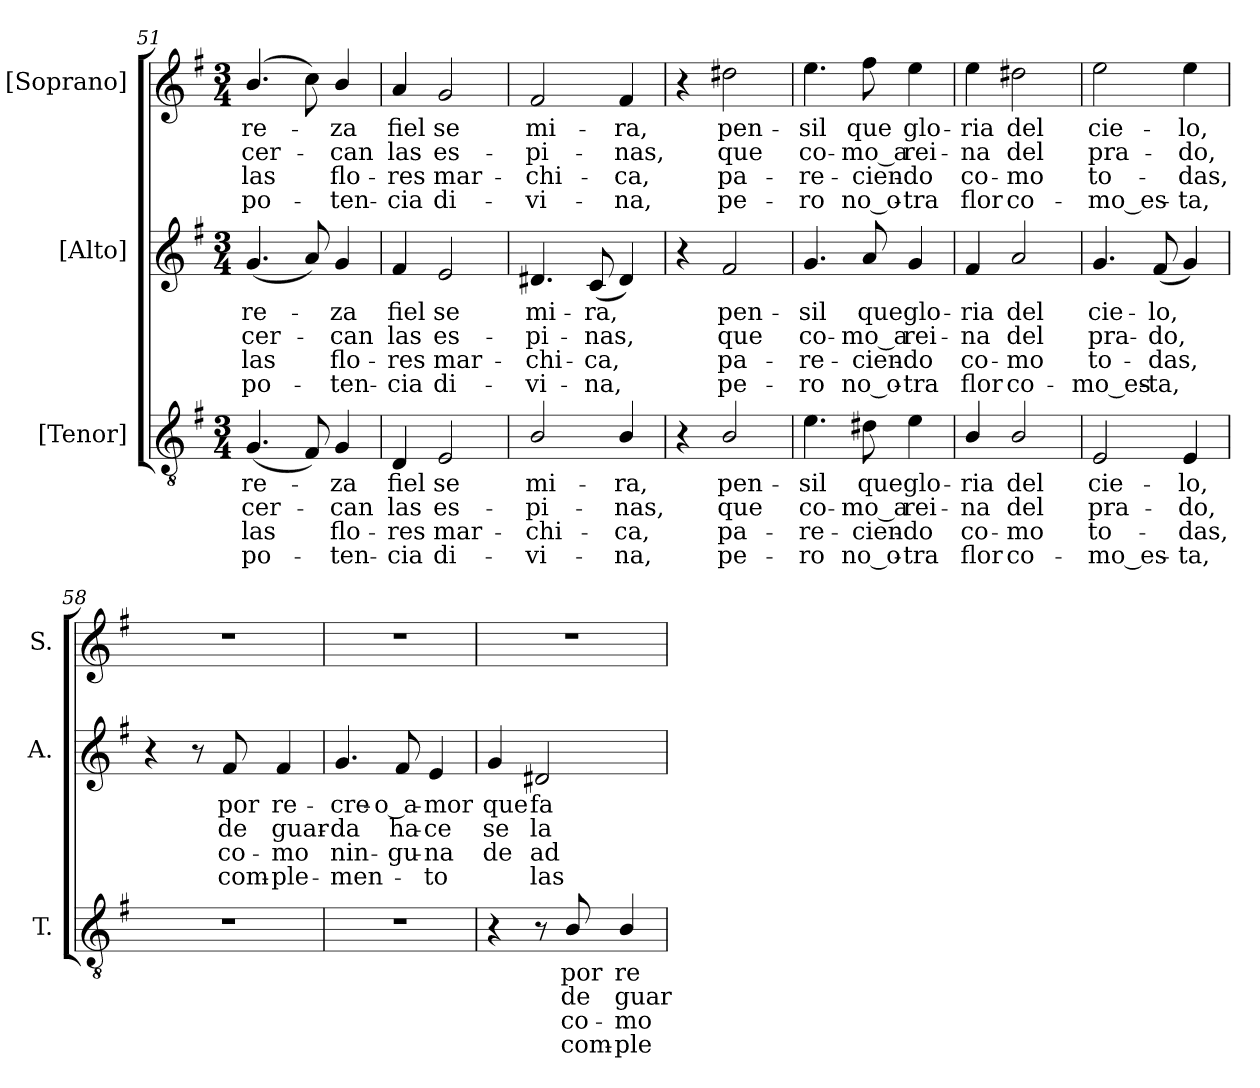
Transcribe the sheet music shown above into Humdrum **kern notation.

**kern	**text	**text	**text	**text	**kern	**text	**text	**text	**text	**kern	**text	**text	**text	**text
*part3	*part3	*part3	*part3	*part3	*part2	*part2	*part2	*part2	*part2	*part1	*part1	*part1	*part1	*part1
*staff3	*staff3	*staff3	*staff3	*staff3	*staff2	*staff2	*staff2	*staff2	*staff2	*staff1	*staff1	*staff1	*staff1	*staff1
*I"[Tenor]	*	*	*	*	*I"[Alto]	*	*	*	*	*I"[Soprano]	*	*	*	*
*I'T.	*	*	*	*	*I'A.	*	*	*	*	*I'S.	*	*	*	*
*clefGv2	*	*	*	*	*clefG2	*	*	*	*	*clefG2	*	*	*	*
*ITrd7c12	*	*	*	*	*	*	*	*	*	*	*	*	*	*
*k[f#]	*	*	*	*	*k[f#]	*	*	*	*	*k[f#]	*	*	*	*
*G:	*	*	*	*	*G:	*	*	*	*	*G:	*	*	*	*
*M3/4	*	*	*	*	*M3/4	*	*	*	*	*M3/4	*	*	*	*
=51	=51	=51	=51	=51	=51	=51	=51	=51	=51	=51	=51	=51	=51	=51
!	!LO:LY:b:color=#000000	!LO:LY:b:color=#000000	!LO:LY:b:color=#000000	!LO:LY:b:color=#000000	!	!	!	!	!	!	!	!	!	!
!	!	!	!	!	!	!LO:LY:b:color=#000000	!LO:LY:b:color=#000000	!LO:LY:b:color=#000000	!LO:LY:b:color=#000000	!	!	!	!	!
!	!	!	!	!	!	!	!	!	!	!	!LO:LY:b:color=#000000	!LO:LY:b:color=#000000	!LO:LY:b:color=#000000	!LO:LY:b:color=#000000
(4.GGi/	-re-	cer-	las	-po-	(4.gi/	-re-	cer-	las	-po-	(4.bi/	-re-	cer-	las	-po-
8FF#i/)	.	.	.	.	8ai/)	.	.	.	.	8cci\)	.	.	.	.
!	!LO:LY:b:color=#000000	!LO:LY:b:color=#000000	!LO:LY:b:color=#000000	!LO:LY:b:color=#000000	!	!	!	!	!	!	!	!	!	!
!	!	!	!	!	!	!LO:LY:b:color=#000000	!LO:LY:b:color=#000000	!LO:LY:b:color=#000000	!LO:LY:b:color=#000000	!	!	!	!	!
!	!	!	!	!	!	!	!	!	!	!	!LO:LY:b:color=#000000	!LO:LY:b:color=#000000	!LO:LY:b:color=#000000	!LO:LY:b:color=#000000
4GGi/	-za	-can	flo-	-ten-	4gi/	-za	-can	flo-	-ten-	4bi/	-za	-can	flo-	-ten-
=52	=52	=52	=52	=52	=52	=52	=52	=52	=52	=52	=52	=52	=52	=52
!	!LO:LY:b:color=#000000	!LO:LY:b:color=#000000	!LO:LY:b:color=#000000	!LO:LY:b:color=#000000	!	!	!	!	!	!	!	!	!	!
!	!	!	!	!	!	!LO:LY:b:color=#000000	!LO:LY:b:color=#000000	!LO:LY:b:color=#000000	!LO:LY:b:color=#000000	!	!	!	!	!
!	!	!	!	!	!	!	!	!	!	!	!LO:LY:b:color=#000000	!LO:LY:b:color=#000000	!LO:LY:b:color=#000000	!LO:LY:b:color=#000000
4DDi/	fiel	las	-res	-cia	4f#i/	fiel	las	-res	-cia	4ai/	fiel	las	-res	-cia
!	!LO:LY:b:color=#000000	!LO:LY:b:color=#000000	!LO:LY:b:color=#000000	!LO:LY:b:color=#000000	!	!	!	!	!	!	!	!	!	!
!	!	!	!	!	!	!LO:LY:b:color=#000000	!LO:LY:b:color=#000000	!LO:LY:b:color=#000000	!LO:LY:b:color=#000000	!	!	!	!	!
!	!	!	!	!	!	!	!	!	!	!	!LO:LY:b:color=#000000	!LO:LY:b:color=#000000	!LO:LY:b:color=#000000	!LO:LY:b:color=#000000
2EEi/	se	es-	mar-	di-	2ei/	se	es-	mar-	di-	2gi/	se	es-	mar-	di-
=53	=53	=53	=53	=53	=53	=53	=53	=53	=53	=53	=53	=53	=53	=53
!	!LO:LY:b:color=#000000	!LO:LY:b:color=#000000	!LO:LY:b:color=#000000	!LO:LY:b:color=#000000	!	!	!	!	!	!	!	!	!	!
!	!	!	!	!	!	!LO:LY:b:color=#000000	!LO:LY:b:color=#000000	!LO:LY:b:color=#000000	!LO:LY:b:color=#000000	!	!	!	!	!
!	!	!	!	!	!	!	!	!	!	!	!LO:LY:b:color=#000000	!LO:LY:b:color=#000000	!LO:LY:b:color=#000000	!LO:LY:b:color=#000000
2BBi/	mi-	-pi-	-chi-	-vi-	4.d#Xi/	mi-	-pi-	-chi-	-vi-	2f#i/	mi-	-pi-	-chi-	-vi-
!	!	!	!	!	!	!LO:LY:b:color=#000000	!LO:LY:b:color=#000000	!LO:LY:b:color=#000000	!LO:LY:b:color=#000000	!	!	!	!	!
.	.	.	.	.	(8ci/	-ra,	-nas,	-ca,	-na,	.	.	.	.	.
!	!LO:LY:b:color=#000000	!LO:LY:b:color=#000000	!LO:LY:b:color=#000000	!LO:LY:b:color=#000000	!	!	!	!	!	!	!	!	!	!
!	!	!	!	!	!	!	!	!	!	!	!LO:LY:b:color=#000000	!LO:LY:b:color=#000000	!LO:LY:b:color=#000000	!LO:LY:b:color=#000000
4BBi/	-ra,	-nas,	-ca,	-na,	4d#i/)	.	.	.	.	4f#i/	-ra,	-nas,	-ca,	-na,
!!LO:PB:g=z
=54	=54	=54	=54	=54	=54	=54	=54	=54	=54	=54	=54	=54	=54	=54
4r	.	.	.	.	4r	.	.	.	.	4r	.	.	.	.
!	!LO:LY:b:color=#000000	!LO:LY:b:color=#000000	!LO:LY:b:color=#000000	!LO:LY:b:color=#000000	!	!	!	!	!	!	!	!	!	!
!	!	!	!	!	!	!LO:LY:b:color=#000000	!LO:LY:b:color=#000000	!LO:LY:b:color=#000000	!LO:LY:b:color=#000000	!	!	!	!	!
!	!	!	!	!	!	!	!	!	!	!	!LO:LY:b:color=#000000	!LO:LY:b:color=#000000	!LO:LY:b:color=#000000	!LO:LY:b:color=#000000
2BBi/	pen-	que	pa-	pe-	2f#i/	pen-	que	pa-	pe-	2dd#Xi\	pen-	que	pa-	pe-
=55	=55	=55	=55	=55	=55	=55	=55	=55	=55	=55	=55	=55	=55	=55
!	!LO:LY:b:color=#000000	!LO:LY:b:color=#000000	!LO:LY:b:color=#000000	!LO:LY:b:color=#000000	!	!	!	!	!	!	!	!	!	!
!	!	!	!	!	!	!LO:LY:b:color=#000000	!LO:LY:b:color=#000000	!LO:LY:b:color=#000000	!LO:LY:b:color=#000000	!	!	!	!	!
!	!	!	!	!	!	!	!	!	!	!	!LO:LY:b:color=#000000	!LO:LY:b:color=#000000	!LO:LY:b:color=#000000	!LO:LY:b:color=#000000
4.Ei\	-sil	co-	-re-	-ro	4.gi/	-sil	co-	-re-	-ro	4.eei\	-sil	co-	-re-	-ro
!	!LO:LY:b:color=#000000	!LO:LY:b:color=#000000	!LO:LY:b:color=#000000	!LO:LY:b:color=#000000	!	!	!	!	!	!	!	!	!	!
!	!	!	!	!	!	!LO:LY:b:color=#000000	!LO:LY:b:color=#000000	!LO:LY:b:color=#000000	!LO:LY:b:color=#000000	!	!	!	!	!
!	!	!	!	!	!	!	!	!	!	!	!LO:LY:b:color=#000000	!LO:LY:b:color=#000000	!LO:LY:b:color=#000000	!LO:LY:b:color=#000000
8D#Xi\	que	-mo_a	-cien-	no_o-	8ai/	que	-mo_a	-cien-	no_o-	8ff#i\	que	-mo_a	-cien-	no_o-
!	!LO:LY:b:color=#000000	!LO:LY:b:color=#000000	!LO:LY:b:color=#000000	!LO:LY:b:color=#000000	!	!	!	!	!	!	!	!	!	!
!	!	!	!	!	!	!LO:LY:b:color=#000000	!LO:LY:b:color=#000000	!LO:LY:b:color=#000000	!LO:LY:b:color=#000000	!	!	!	!	!
!	!	!	!	!	!	!	!	!	!	!	!LO:LY:b:color=#000000	!LO:LY:b:color=#000000	!LO:LY:b:color=#000000	!LO:LY:b:color=#000000
4Ei\	glo-	rei-	-do	-tra	4gi/	glo-	rei-	-do	-tra	4eei\	glo-	rei-	-do	-tra
=56	=56	=56	=56	=56	=56	=56	=56	=56	=56	=56	=56	=56	=56	=56
!	!LO:LY:b:color=#000000	!LO:LY:b:color=#000000	!LO:LY:b:color=#000000	!LO:LY:b:color=#000000	!	!	!	!	!	!	!	!	!	!
!	!	!	!	!	!	!LO:LY:b:color=#000000	!LO:LY:b:color=#000000	!LO:LY:b:color=#000000	!LO:LY:b:color=#000000	!	!	!	!	!
!	!	!	!	!	!	!	!	!	!	!	!LO:LY:b:color=#000000	!LO:LY:b:color=#000000	!LO:LY:b:color=#000000	!LO:LY:b:color=#000000
4BBi/	-ria	-na	co-	flor	4f#i/	-ria	-na	co-	flor	4eei\	-ria	-na	co-	flor
!	!LO:LY:b:color=#000000	!LO:LY:b:color=#000000	!LO:LY:b:color=#000000	!LO:LY:b:color=#000000	!	!	!	!	!	!	!	!	!	!
!	!	!	!	!	!	!LO:LY:b:color=#000000	!LO:LY:b:color=#000000	!LO:LY:b:color=#000000	!LO:LY:b:color=#000000	!	!	!	!	!
!	!	!	!	!	!	!	!	!	!	!	!LO:LY:b:color=#000000	!LO:LY:b:color=#000000	!LO:LY:b:color=#000000	!LO:LY:b:color=#000000
2BBi/	del	del	-mo	co-	2ai/	del	del	-mo	co-	2dd#Xi\	del	del	-mo	co-
=57	=57	=57	=57	=57	=57	=57	=57	=57	=57	=57	=57	=57	=57	=57
!	!LO:LY:b:color=#000000	!LO:LY:b:color=#000000	!LO:LY:b:color=#000000	!LO:LY:b:color=#000000	!	!	!	!	!	!	!	!	!	!
!	!	!	!	!	!	!LO:LY:b:color=#000000	!LO:LY:b:color=#000000	!LO:LY:b:color=#000000	!LO:LY:b:color=#000000	!	!	!	!	!
!	!	!	!	!	!	!	!	!	!	!	!LO:LY:b:color=#000000	!LO:LY:b:color=#000000	!LO:LY:b:color=#000000	!LO:LY:b:color=#000000
2EEi/	cie-	pra-	to-	-mo_es-	4.gi/	cie-	pra-	to-	-mo_es-	2eei\	cie-	pra-	to-	-mo_es-
!	!	!	!	!	!	!LO:LY:b:color=#000000	!LO:LY:b:color=#000000	!LO:LY:b:color=#000000	!LO:LY:b:color=#000000	!	!	!	!	!
.	.	.	.	.	(8f#i/	-lo,	-do,	-das,	-ta,	.	.	.	.	.
!	!LO:LY:b:color=#000000	!LO:LY:b:color=#000000	!LO:LY:b:color=#000000	!LO:LY:b:color=#000000	!	!	!	!	!	!	!	!	!	!
!	!	!	!	!	!	!	!	!	!	!	!LO:LY:b:color=#000000	!LO:LY:b:color=#000000	!LO:LY:b:color=#000000	!LO:LY:b:color=#000000
4EEi/	-lo,	-do,	-das,	-ta,	4gi/)	.	.	.	.	4eei\	-lo,	-do,	-das,	-ta,
!!LO:LB:g=z
=58	=58	=58	=58	=58	=58	=58	=58	=58	=58	=58	=58	=58	=58	=58
!LO:N:vis=1	!	!	!	!	!	!	!	!	!	!LO:N:vis=1	!	!	!	!
2.r	.	.	.	.	4r	.	.	.	.	2.r	.	.	.	.
.	.	.	.	.	8r	.	.	.	.	.	.	.	.	.
!	!	!	!	!	!	!LO:LY:b:color=#000000	!LO:LY:b:color=#000000	!LO:LY:b:color=#000000	!LO:LY:b:color=#000000	!	!	!	!	!
.	.	.	.	.	8f#i/	por	de	co-	com-	.	.	.	.	.
!	!	!	!	!	!	!LO:LY:b:color=#000000	!LO:LY:b:color=#000000	!LO:LY:b:color=#000000	!LO:LY:b:color=#000000	!	!	!	!	!
.	.	.	.	.	4f#i/	re-	guar-	-mo	-ple-	.	.	.	.	.
=59	=59	=59	=59	=59	=59	=59	=59	=59	=59	=59	=59	=59	=59	=59
!LO:N:vis=1	!	!	!	!	!	!	!	!	!	!	!	!	!	!
!	!	!	!	!	!	!LO:LY:b:color=#000000	!LO:LY:b:color=#000000	!LO:LY:b:color=#000000	!LO:LY:b:color=#000000	!LO:N:vis=1	!	!	!	!
2.r	.	.	.	.	4.gi/	-cre-	-da	nin-	-men-	2.r	.	.	.	.
!	!	!	!	!	!	!LO:LY:b:color=#000000	!LO:LY:b:color=#000000	!LO:LY:b:color=#000000	!	!	!	!	!	!
.	.	.	.	.	8f#i/	-o_a-	ha-	-gu-	.	.	.	.	.	.
!	!	!	!	!	!	!LO:LY:b:color=#000000	!LO:LY:b:color=#000000	!LO:LY:b:color=#000000	!LO:LY:b:color=#000000	!	!	!	!	!
.	.	.	.	.	4ei/	-mor	-ce	-na	-to	.	.	.	.	.
=60	=60	=60	=60	=60	=60	=60	=60	=60	=60	=60	=60	=60	=60	=60
!	!	!	!	!	!	!LO:LY:b:color=#000000	!LO:LY:b:color=#000000	!LO:LY:b:color=#000000	!	!LO:N:vis=1	!	!	!	!
4r	.	.	.	.	4gi/	que	se	de	.	2.r	.	.	.	.
!	!	!	!	!	!	!LO:LY:b:color=#000000	!LO:LY:b:color=#000000	!LO:LY:b:color=#000000	!LO:LY:b:color=#000000	!	!	!	!	!
8r	.	.	.	.	2d#Xi/	fa-	la	ad-	las	.	.	.	.	.
!	!LO:LY:b:color=#000000	!LO:LY:b:color=#000000	!LO:LY:b:color=#000000	!LO:LY:b:color=#000000	!	!	!	!	!	!	!	!	!	!
8BBi/	por	de	co-	com-	.	.	.	.	.	.	.	.	.	.
!	!LO:LY:b:color=#000000	!LO:LY:b:color=#000000	!LO:LY:b:color=#000000	!LO:LY:b:color=#000000	!	!	!	!	!	!	!	!	!	!
4BBi/	re-	guar-	-mo	-ple-	.	.	.	.	.	.	.	.	.	.
=	=	=	=	=	=	=	=	=	=	=	=	=	=	=
*-	*-	*-	*-	*-	*-	*-	*-	*-	*-	*-	*-	*-	*-	*-
